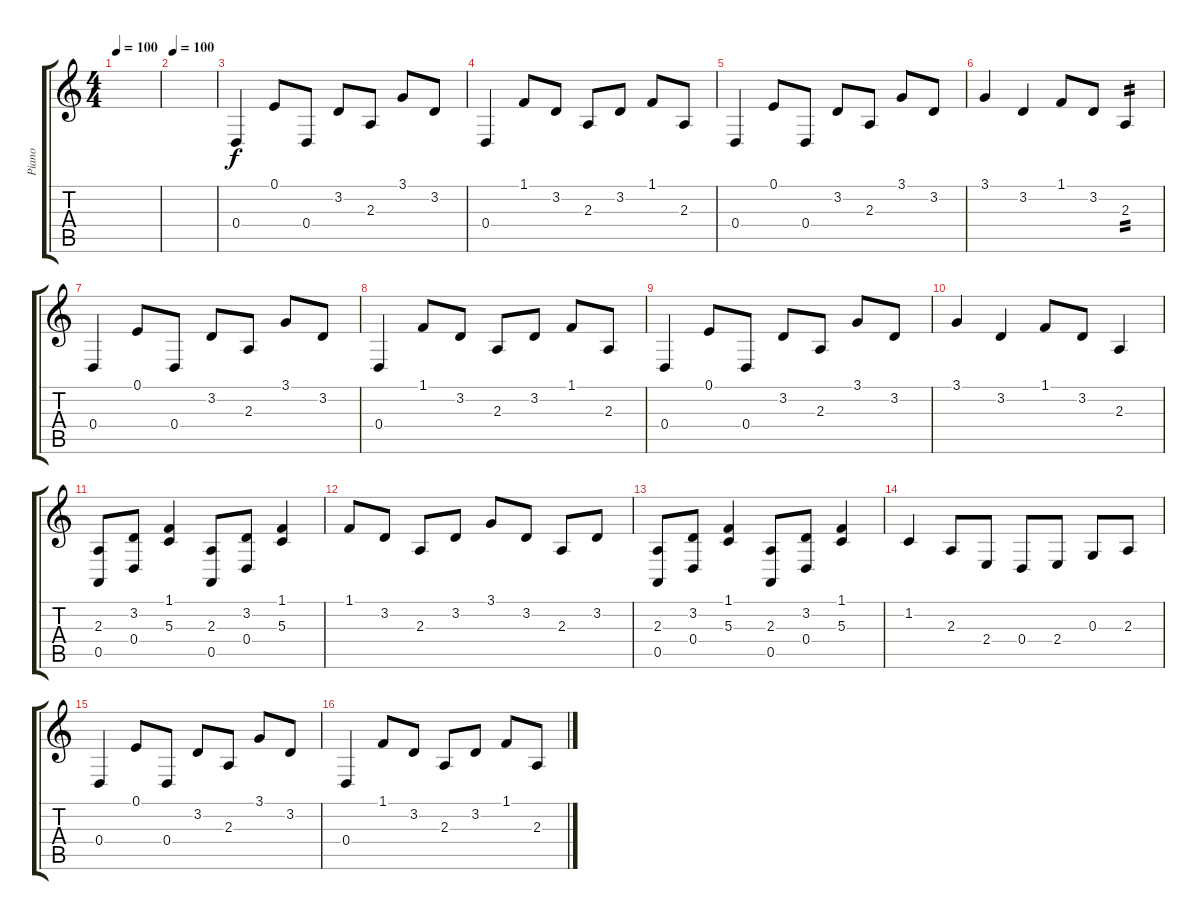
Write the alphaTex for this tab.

\track ("Piano" "Piano") {instrument electricgrandpiano}
\staff {score tabs}
\tuning (E4 B3 G3 D3 A2 E2) {hide}
\ts (4 4)
\tempo 100
\clef g2
\ks c
|
\tempo 100
|
0.4.4 0.1.8 0.4.8 3.2.8 2.3.8 3.1.8 3.2.8 |
0.4.4 1.1.8 3.2.8 2.3.8 3.2.8 1.1.8 2.3.8 |
0.4.4 0.1.8 0.4.8 3.2.8 2.3.8 3.1.8 3.2.8 |
3.1.4 3.2.4 1.1.8 3.2.8 2.3.4{tp 2} |
0.4.4 0.1.8 0.4.8 3.2.8 2.3.8 3.1.8 3.2.8 |
0.4.4 1.1.8 3.2.8 2.3.8 3.2.8 1.1.8 2.3.8 |
0.4.4 0.1.8 0.4.8 3.2.8 2.3.8 3.1.8 3.2.8 |
3.1.4 3.2.4 1.1.8 3.2.8 2.3.4 |
(2.3 0.5).8 (3.2 0.4).8 (1.1 5.3).4 (2.3 0.5).8 (3.2 0.4).8 (1.1 5.3).4 |
1.1.8 3.2.8 2.3.8 3.2.8 3.1.8 3.2.8 2.3.8 3.2.8 |
(2.3 0.5).8 (3.2 0.4).8 (1.1 5.3).4 (2.3 0.5).8 (3.2 0.4).8 (1.1 5.3).4 |
1.2.4 2.3.8 2.4.8 0.4.8 2.4.8 0.3.8 2.3.8 |
0.4.4 0.1.8 0.4.8 3.2.8 2.3.8 3.1.8 3.2.8 |
0.4.4 1.1.8 3.2.8 2.3.8 3.2.8 1.1.8 2.3.8
